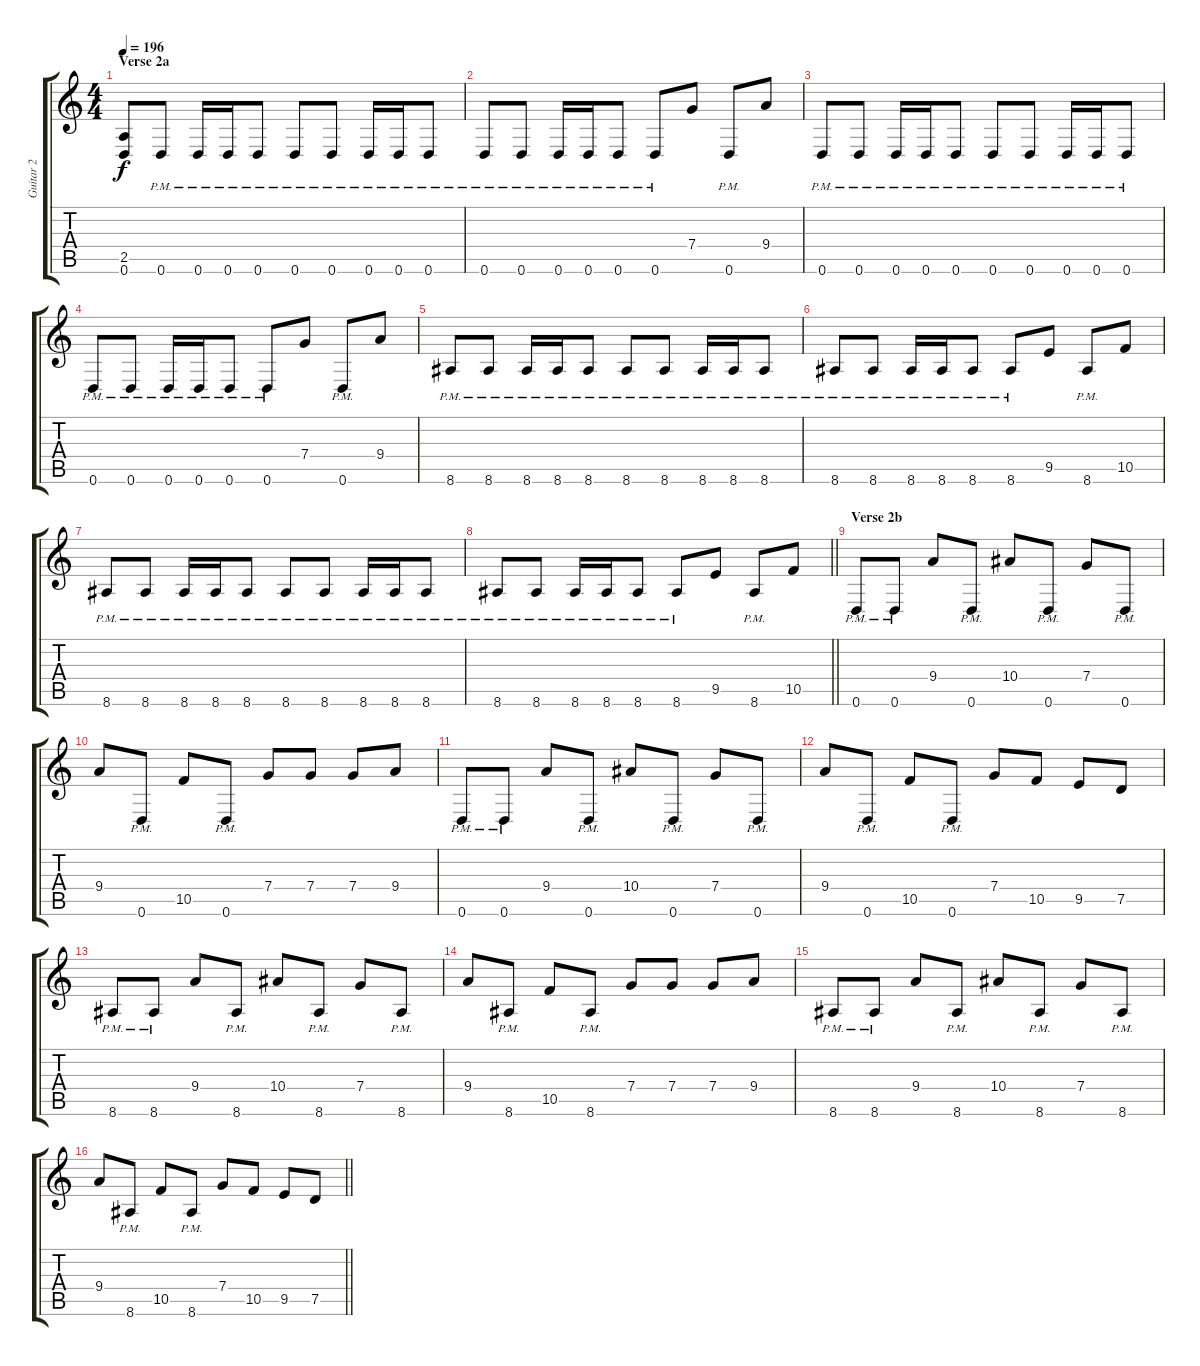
\track ("Guitar 2" "Guitar 2") {instrument distortionguitar}
\staff {score tabs}
\tuning (D4 A3 F3 C3 G2 D2) {hide}
\ts (4 4)
\section ("" "Verse 2a")
\tempo 196
\clef g2
\ks c
(2.5 0.6).8{dy f} 0.6{pm}.8 0.6{pm}.16 0.6{pm}.16 0.6{pm}.8 0.6{pm}.8 0.6{pm}.8 0.6{pm}.16 0.6{pm}.16 0.6{pm}.8 |
0.6{pm}.8 0.6{pm}.8 0.6{pm}.16 0.6{pm}.16 0.6{pm}.8 0.6{pm}.8 7.4.8 0.6{pm}.8 9.4.8 |
0.6{pm}.8 0.6{pm}.8 0.6{pm}.16 0.6{pm}.16 0.6{pm}.8 0.6{pm}.8 0.6{pm}.8 0.6{pm}.16 0.6{pm}.16 0.6{pm}.8 |
0.6{pm}.8 0.6{pm}.8 0.6{pm}.16 0.6{pm}.16 0.6{pm}.8 0.6{pm}.8 7.4.8 0.6{pm}.8 9.4.8 |
8.6{pm}.8 8.6{pm}.8 8.6{pm}.16 8.6{pm}.16 8.6{pm}.8 8.6{pm}.8 8.6{pm}.8 8.6{pm}.16 8.6{pm}.16 8.6{pm}.8 |
8.6{pm}.8 8.6{pm}.8 8.6{pm}.16 8.6{pm}.16 8.6{pm}.8 8.6{pm}.8 9.5.8 8.6{pm}.8 10.5.8 |
8.6{pm}.8 8.6{pm}.8 8.6{pm}.16 8.6{pm}.16 8.6{pm}.8 8.6{pm}.8 8.6{pm}.8 8.6{pm}.16 8.6{pm}.16 8.6{pm}.8 |
\barLineRight lightlight
8.6{pm}.8 8.6{pm}.8 8.6{pm}.16 8.6{pm}.16 8.6{pm}.8 8.6{pm}.8 9.5.8 8.6{pm}.8 10.5.8 |
\section ("" "Verse 2b")
0.6{pm}.8 0.6{pm}.8 9.4.8 0.6{pm}.8 10.4.8 0.6{pm}.8 7.4.8 0.6{pm}.8 |
9.4.8 0.6{pm}.8 10.5.8 0.6{pm}.8 7.4.8 7.4.8 7.4.8 9.4.8 |
0.6{pm}.8 0.6{pm}.8 9.4.8 0.6{pm}.8 10.4.8 0.6{pm}.8 7.4.8 0.6{pm}.8 |
9.4.8 0.6{pm}.8 10.5.8 0.6{pm}.8 7.4.8 10.5.8 9.5.8 7.5.8 |
8.6{pm}.8 8.6{pm}.8 9.4.8 8.6{pm}.8 10.4.8 8.6{pm}.8 7.4.8 8.6{pm}.8 |
9.4.8 8.6{pm}.8 10.5.8 8.6{pm}.8 7.4.8 7.4.8 7.4.8 9.4.8 |
8.6{pm}.8 8.6{pm}.8 9.4.8 8.6{pm}.8 10.4.8 8.6{pm}.8 7.4.8 8.6{pm}.8 |
\barLineRight lightlight
9.4.8 8.6{pm}.8 10.5.8 8.6{pm}.8 7.4.8 10.5.8 9.5.8 7.5.8
